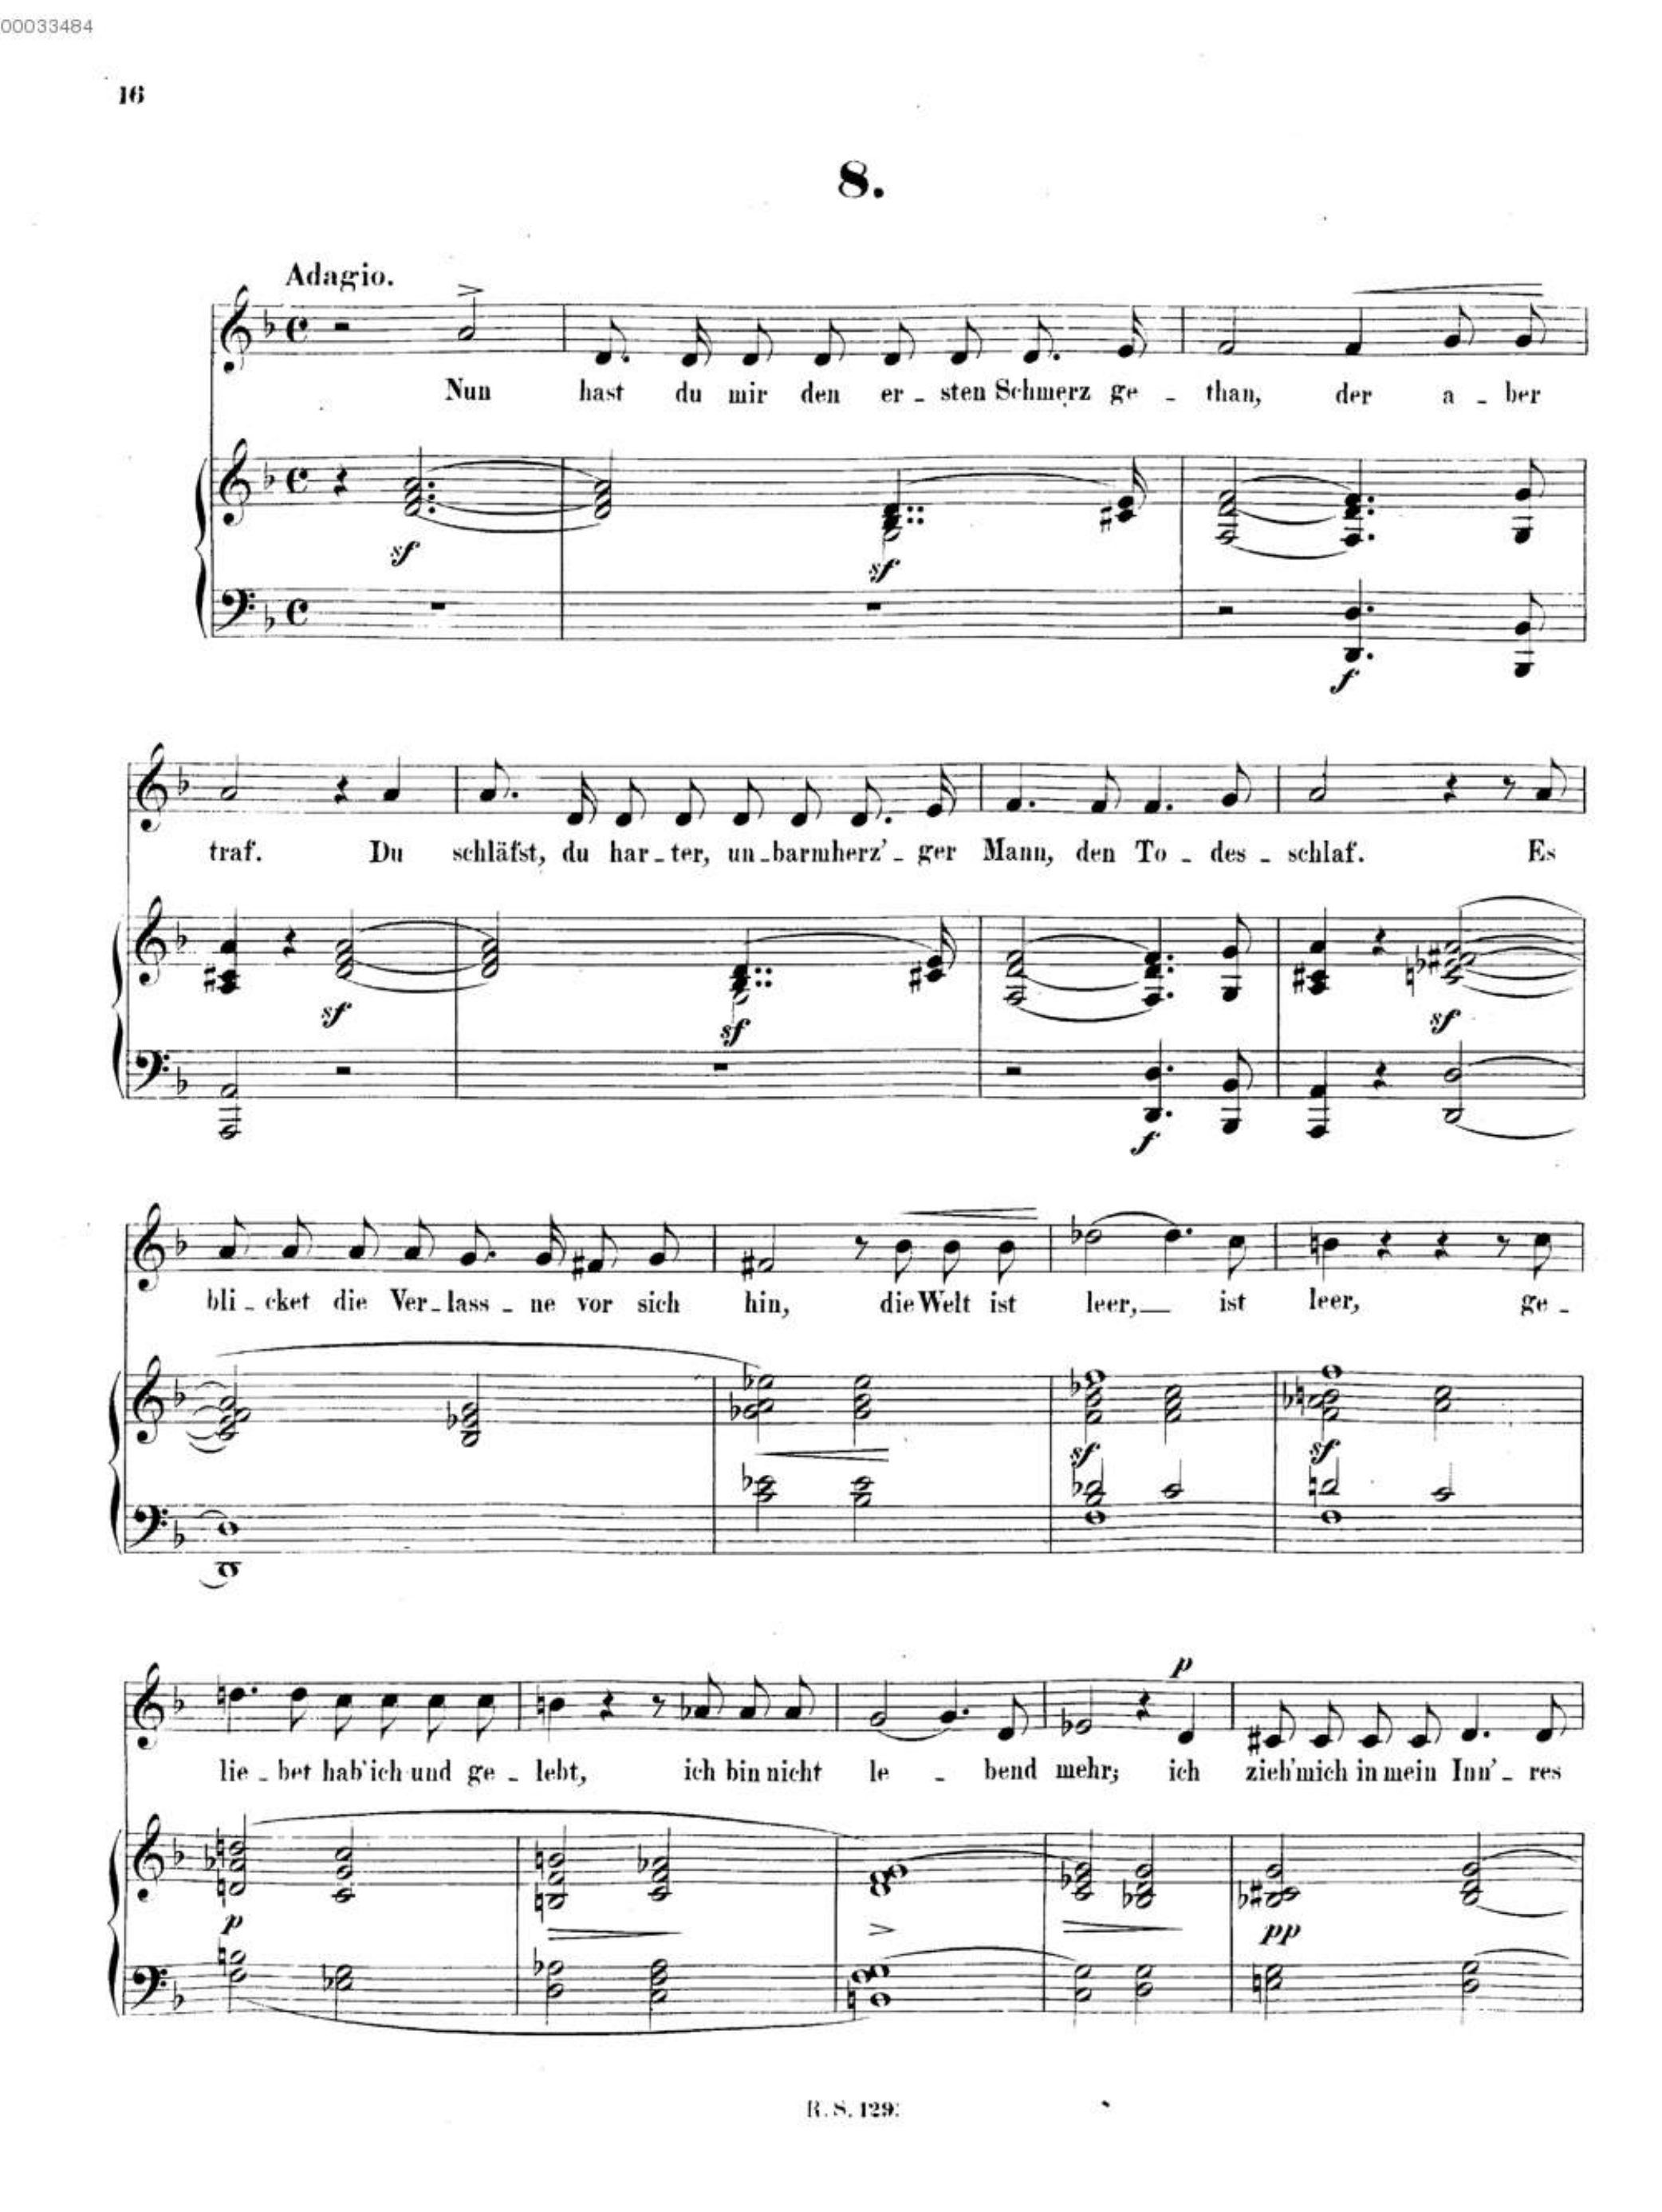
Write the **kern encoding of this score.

**kern	**kern	**dynam	**kern	**text	**dynam
*part2	*part2	*part2	*part1	*part1	*part1
*staff3	*staff2	*staff2/3	*staff1	*staff1	*staff1
*I"Piano	*	*	*I"Voice	*	*
*I'Pno	*	*	*	*	*
*clefF4	*clefG2	*	*clefG2	*	*
*k[b-]	*k[b-]	*	*k[b-]	*	*
*M4/4	*M4/4	*	*M4/4	*	*
*met(c)	*met(c)	*	*met(c)	*	*
=1	=1	=1	=1	=1	=1
!	!	!	!LO:TX:a:B:t=Adagio	!	!
1r	4r	.	2r	.	.
.	[2.d/z< [2.f/z< [2.a/z<	.	.	.	.
.	.	.	2a^>/	Nun	.
=2	=2	=2	=2	=2	=2
*	*^	*	*	*	*
1r	2d/] 2f/] 2a/]	2ryy	.	8.d/L	hast	.
.	.	.	.	16d/Jk	du	.
.	.	.	.	8d/L	mir	.
.	.	.	.	8d/J	den	.
!	!	!	!LO:DY:b	!	!	!
.	(4..B-/ 4..d/	2G\	sf	8d/L	er-	.
.	.	.	.	8d/J	-sten	.
.	.	.	.	8.d/L	Schmerz	.
.	16c#X/ 16e/)	.	.	16e/Jk	ge-	.
*	*v	*v	*	*	*	*
=3	=3	=3	=3	=3	=3
2r	[2F/ [2d/ [2f/	.	2f/	-tan,	.
!	!	!LO:DY:b=2	!	!	!LO:HP:b
4.DD/ 4.D/	4.F/] 4.d/] 4.f/]	f	4f/	der	<
.	.	.	8g/L	a-	.
8BBB-/ 8BB-/	8G/ 8g/	.	8g/J	-ber	.
.	.	.	.	.	[
=4	=4	=4	=4	=4	=4
2AAA/ 2AA/	4A/ 4c#X/ 4a/	.	2a/	traf.	.
.	4r	.	.	.	.
2r	[2d/z< [2f/z< [2a/z<	.	4r	.	.
.	.	.	4a/	Du	.
=5	=5	=5	=5	=5	=5
*	*^	*	*	*	*
1r	2d/] 2f/] 2a/]	2ryy	.	8.a/L	schläfst,	.
.	.	.	.	16d/Jk	du	.
.	.	.	.	8d/L	har-	.
.	.	.	.	8d/J	-ter,	.
!	!	!	!LO:DY:b	!	!	!
.	(4..B-/ 4..d/	2G\	sf	8d/L	un-	.
.	.	.	.	8d/J	-barm-	.
.	.	.	.	8.d/L	-herz'-	.
.	16c#X/ 16e/)	.	.	16e/Jk	-ger	.
*	*v	*v	*	*	*	*
=6	=6	=6	=6	=6	=6
2r	[2F/ [2d/ [2f/	.	4.f/	Mann,	.
.	.	.	8f/	den	.
!	!	!LO:DY:b=2	!	!	!
4.DD/ 4.D/	4.F/] 4.d/] 4.f/]	f	4.f/	To-	.
8BBB-/ 8BB-/	8G/ 8g/	.	8g/	-des-	.
=7	=7	=7	=7	=7	=7
4AAA/ 4AA/	4A/ 4c#X/ 4a/	.	2a/	-schlaf.	.
4r	4r	.	.	.	.
[2DD/ [2D/	([2cn/z< [2e-X/z< [2f#X/z< [2a/z<	.	4r	.	.
.	.	.	8r	.	.
.	.	.	8a/	Es	.
=8	=8	=8	=8	=8	=8
1DD] 1D]	2c/] 2e-/] 2f#/] 2a/]	.	8a/L	blik-	.
.	.	.	8a/J	-ket	.
.	.	.	8a/L	die	.
.	.	.	8a/J	Ver-	.
.	2B-/ 2e-X/ 2g/	.	8.g/L	-lass'-	.
.	.	.	16g/Jk	-ne	.
.	.	.	8f#X/L	vor	.
.	.	.	8g/J	sich	.
=9	=9	=9	=9	=9	=9
!	!	!LO:HP:b	!	!	!
2c\ 2e-X\	2g-X\ 2a\ 2ee-X\)	<	2f#X/	hin,	.
2B-\ 2e-\	2g-\ 2b-\ 2ee-\	.	8r	.	.
!	!	!	!	!	!LO:HP:b
.	.	.	8b-\	die	<
.	.	.	8b-\L	Welt	.
.	.	.	8b-\J	ist	.
.	.	[	.	.	[
=10	=10	=10	=10	=10	=10
*^	*^	*	*	*	*
!	!	!	!	!LO:DY:b	!	!	!
2B-/ 2d-X/	1F	1ff	2f\ 2b-\ 2dd-X\	sf	[2dd-X\	leer,	.
2c/	.	.	2f\ 2a\ 2cc\	.	4.dd-\]	.	.
.	.	.	.	.	8cc\	ist	.
=11	=11	=11	=11	=11	=11	=11	=11
!	!	!	!	!LO:DY:b	!	!	!
2dn/	1F	1ff	2f\ 2a-X\ 2bn\	sf	4bn\	leer.	.
.	.	.	.	.	4r	.	.
2c/	.	.	2a-\ 2cc\	.	4r	.	.
.	.	.	.	.	8r	.	.
.	.	.	.	.	8cc\	Ge-	.
*v	*v	*	*	*	*	*	*
*	*v	*v	*	*	*	*
=12	=12	=12	=12	=12	=12
!	!	!LO:DY:b	!	!	!
2F\ 2Bn\	(2dn/ 2a-X/ 2ddn/	p	4.ddn\	-lie-	.
.	.	.	8dd\	-bet	.
2E-X\ 2G\	2c/ 2g/ 2cc/	.	8cc\L	hab'	.
.	.	.	8cc\J	ich	.
.	.	.	8cc\L	und	.
.	.	.	8cc\J	ge-	.
=13	=13	=13	=13	=13	=13
2D\ 2A-X\	2Bn/ 2f/ 2bn/	.	4bn\	-lebt,	.
.	.	.	4r	.	.
2C\ 2F\ 2A-\	2c/ 2f/ 2a-X/	.	8r	.	.
.	.	.	8a-X/	ich	.
.	.	.	8a-/L	bin	.
.	.	.	8a-/J	nicht	.
=14	=14	=14	=14	=14	=14
1BBn^ 1F^ [1G^	1d 1f [1g)	.	[2g/	le-	.
.	.	.	4.g/]	.	.
.	.	.	8d/	-bend	.
=15	=15	=15	=15	=15	=15
2C\ 2G\]	2c/ 2e-X/ 2g/]	.	2e-X/	mehr;	.
2D\ 2G\	2B-X/ 2d/ 2g/	.	4r	.	.
!	!	!	!	!	!LO:DY:b
.	.	.	4d/	Ich	p
=16	=16	=16	=16	=16	=16
!	!	!LO:DY:b=2	!	!	!
2En\ 2G\	2B-X/ 2c#X/ 2g/	pp	8c#X/L	zieh'	.
.	.	.	8c#/J	mich	.
.	.	.	8c#/L	in	.
.	.	.	8c#/J	mein	.
2D\ [2G\	[2B-/ 2d/ [2g/	.	4.d/	Inn'-	.
.	.	.	8d/	-res	.
=	=	=	=	=	=
*-	*-	*-	*-	*-	*-
